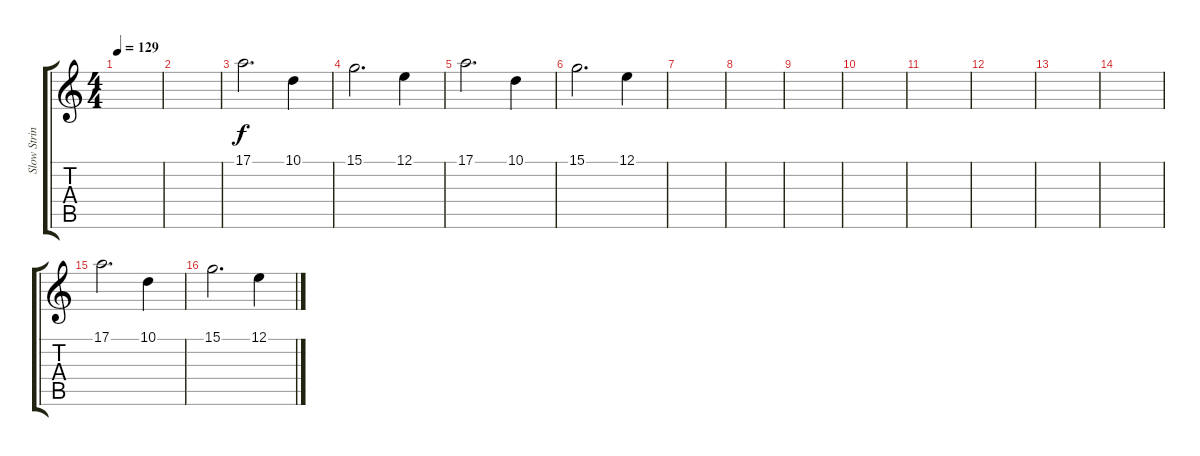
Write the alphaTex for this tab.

\track ("Slow Strings" "Slow Strin") {instrument synthstrings1}
\staff {score tabs}
\tuning (E4 B3 G3 D3 A2 E2) {hide}
\ts (4 4)
\tempo 129
\clef g2
\ks c
|
|
17.1.2{d} 10.1.4 |
15.1.2{d} 12.1.4 |
17.1.2{d} 10.1.4 |
15.1.2{d} 12.1.4 |
|
|
|
|
|
|
|
|
17.1.2{d} 10.1.4 |
15.1.2{d} 12.1.4
